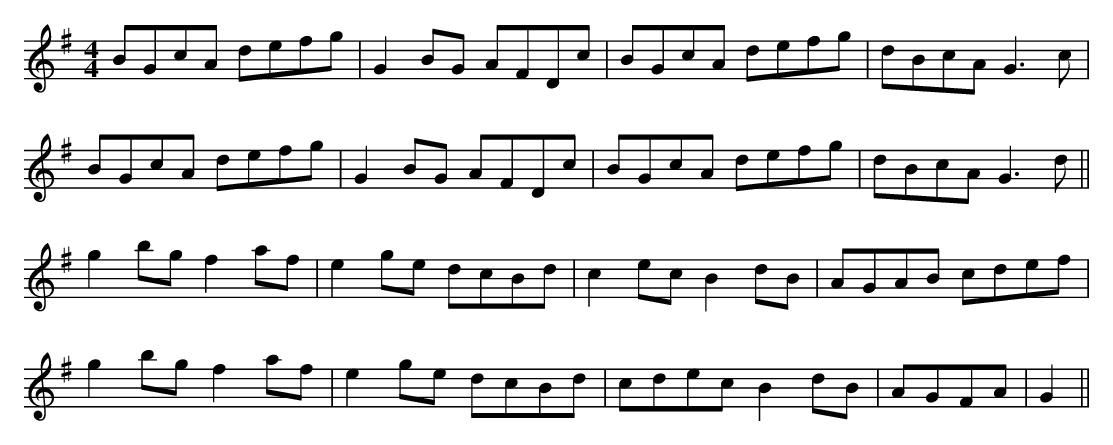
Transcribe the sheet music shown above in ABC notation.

X:1
M:4/4
K:G
BGcA defg|G2 BG AFDc|BGcA defg|dBcA G3c|
BGcA defg|G2 BG AFDc|BGcA defg|dBcA G3d||
g2bg f2af|e2ge dcBd|c2ec B2dB|AGAB cdef|
g2bg f2af|e2ge dcBd|cdec B2dB|AGFA|G2||
